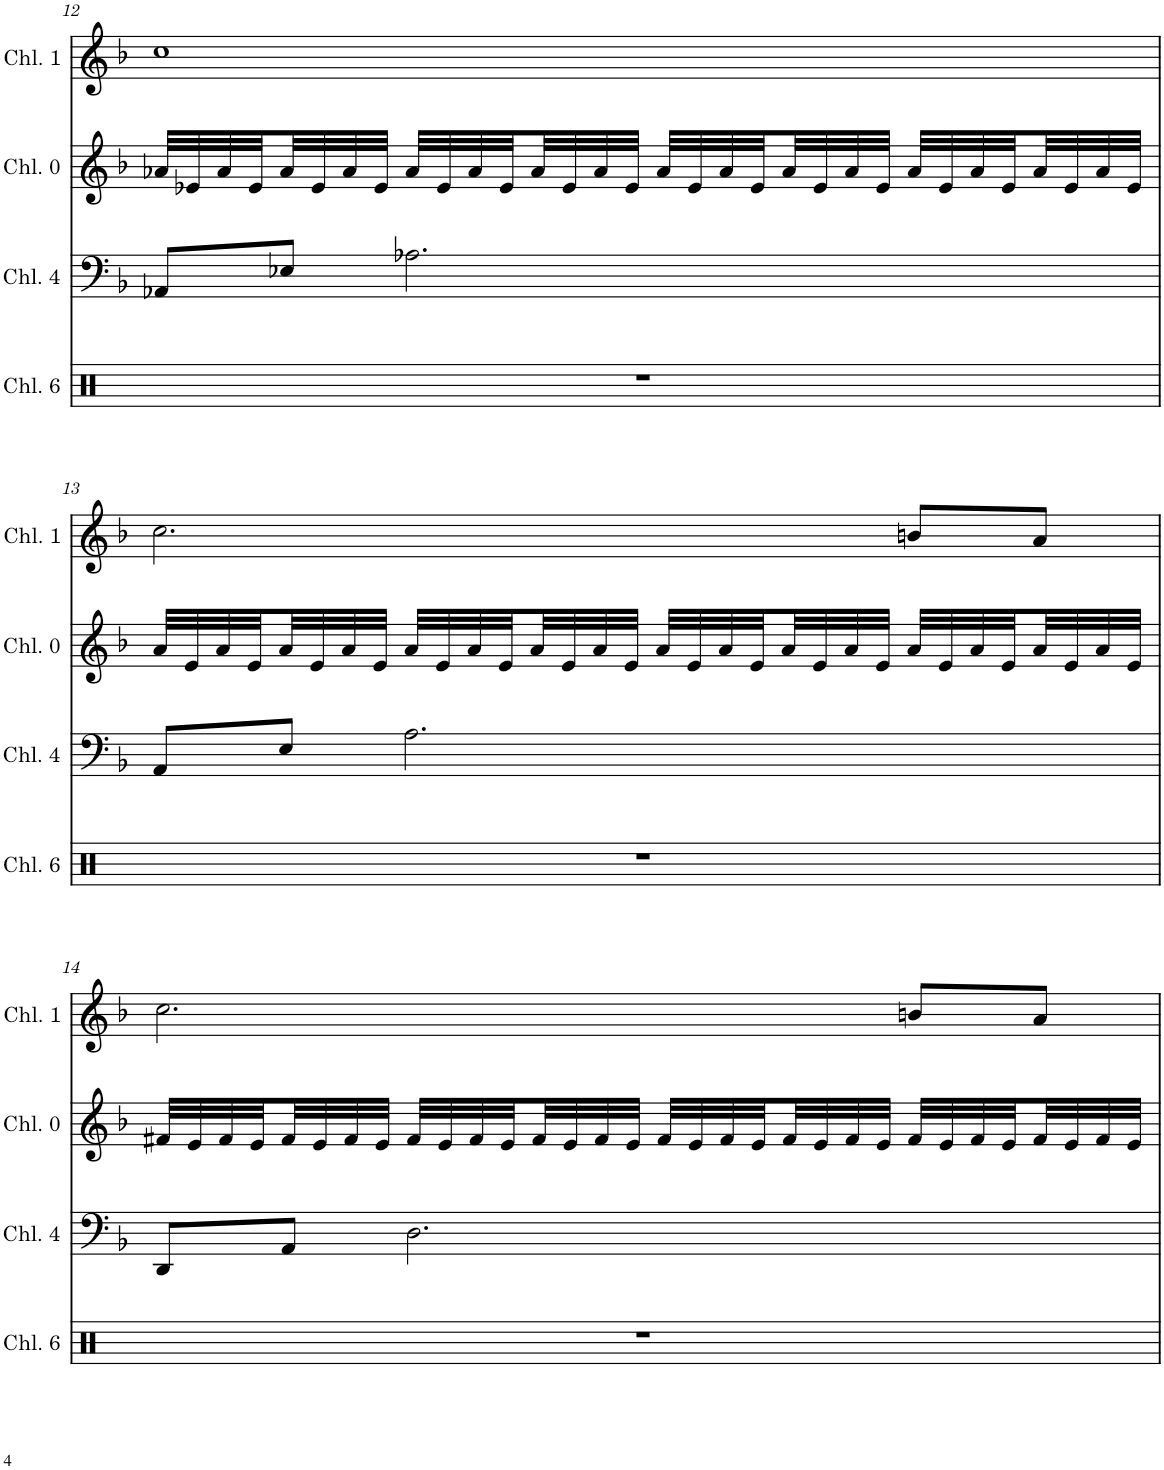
**kern	**kern	**kern	**kern
*part4	*part3	*part2	*part1
*staff4	*staff3	*staff2	*staff1
*I"Channel 6	*I"Channel 4	*I"Channel 0	*I"Channel 1
*I'Chl. 6	*I'Chl. 4	*I'Chl. 0	*I'Chl. 1
!!LO:PB:g=z
*clefX	*clefF4	*clefG2	*clefG2
*k[]	*k[b-]	*k[b-]	*k[b-]
*M4/4	*M4/4	*M4/4	*M4/4
*met(c)	*met(c)	*met(c)	*met(c)
=12	=12	=12	=12
1r	8AA-X/L	32a-X/LLL	1cc
.	.	32e-X/	.
.	.	32a-/	.
.	.	32e-/	.
.	8E-X/J	32a-/	.
.	.	32e-/	.
.	.	32a-/	.
.	.	32e-/JJJ	.
.	2.A-X\	32a-/LLL	.
.	.	32e-/	.
.	.	32a-/	.
.	.	32e-/	.
.	.	32a-/	.
.	.	32e-/	.
.	.	32a-/	.
.	.	32e-/JJJ	.
.	.	32a-/LLL	.
.	.	32e-/	.
.	.	32a-/	.
.	.	32e-/	.
.	.	32a-/	.
.	.	32e-/	.
.	.	32a-/	.
.	.	32e-/JJJ	.
.	.	32a-/LLL	.
.	.	32e-/	.
.	.	32a-/	.
.	.	32e-/	.
.	.	32a-/	.
.	.	32e-/	.
.	.	32a-/	.
.	.	32e-/JJJ	.
!!LO:LB:g=z
=13	=13	=13	=13
1r	8AA/L	32a/LLL	2.cc\
.	.	32e/	.
.	.	32a/	.
.	.	32e/	.
.	8E/J	32a/	.
.	.	32e/	.
.	.	32a/	.
.	.	32e/JJJ	.
.	2.A\	32a/LLL	.
.	.	32e/	.
.	.	32a/	.
.	.	32e/	.
.	.	32a/	.
.	.	32e/	.
.	.	32a/	.
.	.	32e/JJJ	.
.	.	32a/LLL	.
.	.	32e/	.
.	.	32a/	.
.	.	32e/	.
.	.	32a/	.
.	.	32e/	.
.	.	32a/	.
.	.	32e/JJJ	.
.	.	32a/LLL	8bn/L
.	.	32e/	.
.	.	32a/	.
.	.	32e/	.
.	.	32a/	8a/J
.	.	32e/	.
.	.	32a/	.
.	.	32e/JJJ	.
!!LO:LB:g=z
=14	=14	=14	=14
1r	8DD/L	32f#X/LLL	2.cc\
.	.	32e/	.
.	.	32f#/	.
.	.	32e/	.
.	8AA/J	32f#/	.
.	.	32e/	.
.	.	32f#/	.
.	.	32e/JJJ	.
.	2.D\	32f#/LLL	.
.	.	32e/	.
.	.	32f#/	.
.	.	32e/	.
.	.	32f#/	.
.	.	32e/	.
.	.	32f#/	.
.	.	32e/JJJ	.
.	.	32f#/LLL	.
.	.	32e/	.
.	.	32f#/	.
.	.	32e/	.
.	.	32f#/	.
.	.	32e/	.
.	.	32f#/	.
.	.	32e/JJJ	.
.	.	32f#/LLL	8bn/L
.	.	32e/	.
.	.	32f#/	.
.	.	32e/	.
.	.	32f#/	8a/J
.	.	32e/	.
.	.	32f#/	.
.	.	32e/JJJ	.
=	=	=	=
*-	*-	*-	*-
